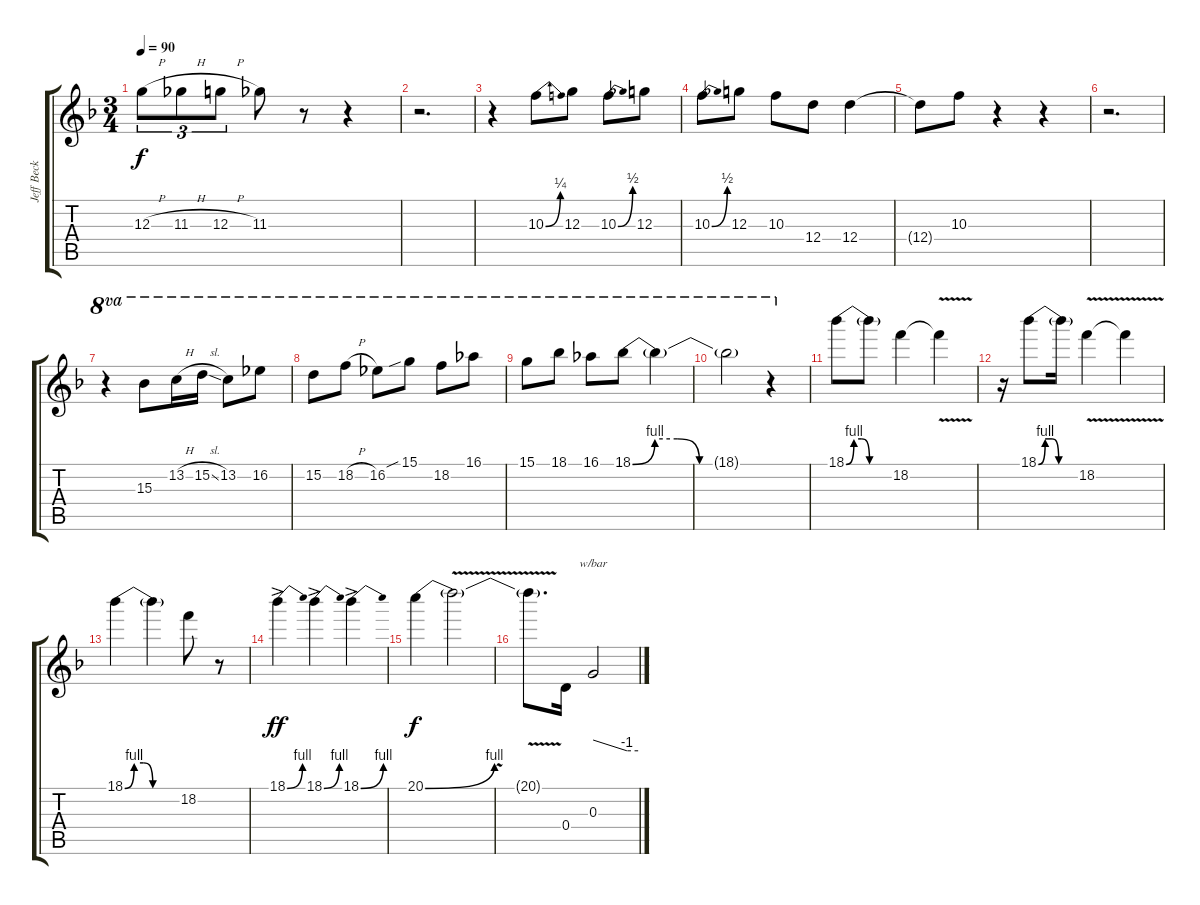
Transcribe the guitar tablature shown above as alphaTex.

\track ("Jeff Beck (Guitar)" "Jeff Beck ") {instrument acousticguitarsteel}
\staff {score tabs}
\tuning (E4 B3 G3 D3 A2 E2) {hide}
\ts (3 4)
\tempo 90
\clef g2
\ks f
12.3{h}.8{tu (3 2) dy f} 11.3{h}.8{tu (3 2)} 12.3{h}.8{tu (3 2)} 11.3.8 r.8 r.4 |
r.2{d} |
r.4 10.3{be (bend 0 0 60 1)}.8 12.3.8 10.3{be (bend 0 0 60 2)}.8 12.3.8 |
10.3{be (bend 0 0 60 2)}.8 12.3.8 10.3.8 12.4.8 12.4.4 |
12.4{t}.8 10.3.8 r.4 r.4 |
r.2{d} |
r.4{ot 8va} 15.3.8{ot 8va} 13.2{h}.16{ot 8va} 15.2{sl}.16{ot 8va} 13.2.8{ot 8va} 16.2.8{ot 8va} |
15.2.8{ot 8va} 18.2{h}.8{ot 8va} 16.2.8{ot 8va} 15.1{sib}.8{ot 8va} 18.2.8{ot 8va} 16.1.8{ot 8va} |
15.1.8{ot 8va} 18.1.8{ot 8va} 16.1.8{ot 8va} 18.1{be (custom 0 0 10 4 20 4 30 0 60 0)}.8{ot 8va} 18.1{t}.4{ot 8va} |
18.1{t}.2{ot 8va} r.4{ot 8va} |
18.1{be (custom 0 0 10 4 20 4 30 0 60 0)}.8 18.1{t}.8 18.2.4 18.2{v t}.4 |
r.16 18.1{be (custom 0 0 10 4 20 4 30 0 60 0)}.8 18.1{t}.16 18.2{v}.4 18.2{t}.4 |
18.1{be (custom 0 0 10 4 20 4 30 0 60 0)}.4 18.1{t}.4 18.2.8 r.8 |
18.1{be (bend 0 0 60 4) ac}.4{dy ff} 18.1{be (bend 0 0 60 4) ac}.4 18.1{be (bend 0 0 60 4) ac}.4 |
20.1{be (bend 0 0 60 4)}.4{dy f} 20.1{v t}.2 |
20.1{t}.8{d} 0.4.16 0.3.2{tbe (custom default 0 0 45 -4 60 -4)}
